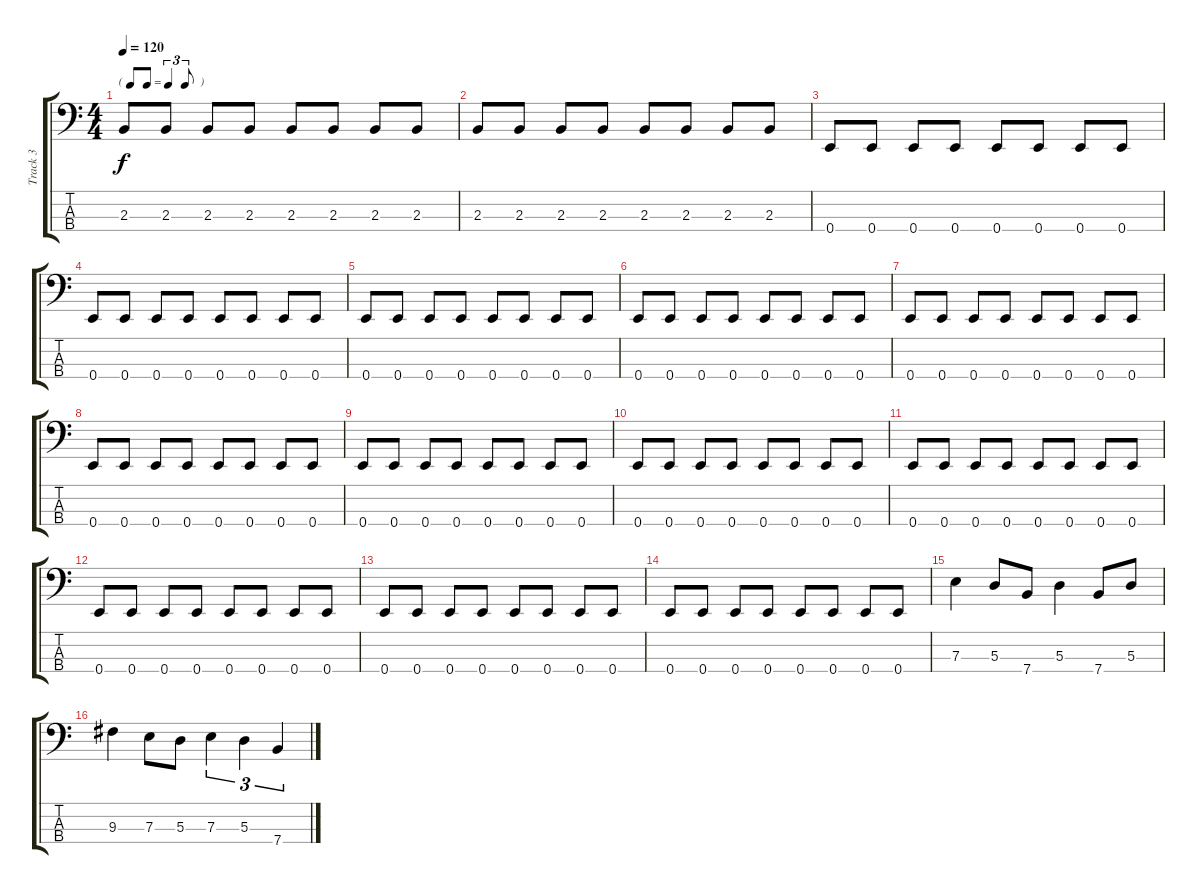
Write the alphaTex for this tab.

\track ("Track 3" "Track 3") {instrument electricbassfinger}
\staff {score tabs}
\tuning (G2 D2 A1 E1) {hide}
\ts (4 4)
\tf triplet8th
\tempo 120
\clef f4
\ks c
2.3.8{dy f} 2.3.8 2.3.8 2.3.8 2.3.8 2.3.8 2.3.8 2.3.8 |
2.3.8 2.3.8 2.3.8 2.3.8 2.3.8 2.3.8 2.3.8 2.3.8 |
0.4.8 0.4.8 0.4.8 0.4.8 0.4.8 0.4.8 0.4.8 0.4.8 |
0.4.8 0.4.8 0.4.8 0.4.8 0.4.8 0.4.8 0.4.8 0.4.8 |
0.4.8 0.4.8 0.4.8 0.4.8 0.4.8 0.4.8 0.4.8 0.4.8 |
0.4.8 0.4.8 0.4.8 0.4.8 0.4.8 0.4.8 0.4.8 0.4.8 |
0.4.8 0.4.8 0.4.8 0.4.8 0.4.8 0.4.8 0.4.8 0.4.8 |
0.4.8 0.4.8 0.4.8 0.4.8 0.4.8 0.4.8 0.4.8 0.4.8 |
0.4.8 0.4.8 0.4.8 0.4.8 0.4.8 0.4.8 0.4.8 0.4.8 |
0.4.8 0.4.8 0.4.8 0.4.8 0.4.8 0.4.8 0.4.8 0.4.8 |
0.4.8 0.4.8 0.4.8 0.4.8 0.4.8 0.4.8 0.4.8 0.4.8 |
0.4.8 0.4.8 0.4.8 0.4.8 0.4.8 0.4.8 0.4.8 0.4.8 |
0.4.8 0.4.8 0.4.8 0.4.8 0.4.8 0.4.8 0.4.8 0.4.8 |
0.4.8 0.4.8 0.4.8 0.4.8 0.4.8 0.4.8 0.4.8 0.4.8 |
7.3.4 5.3.8 7.4.8 5.3.4 7.4.8 5.3.8 |
9.3.4 7.3.8 5.3.8 7.3.4{tu (3 2)} 5.3.4{tu (3 2)} 7.4.4{tu (3 2)}
